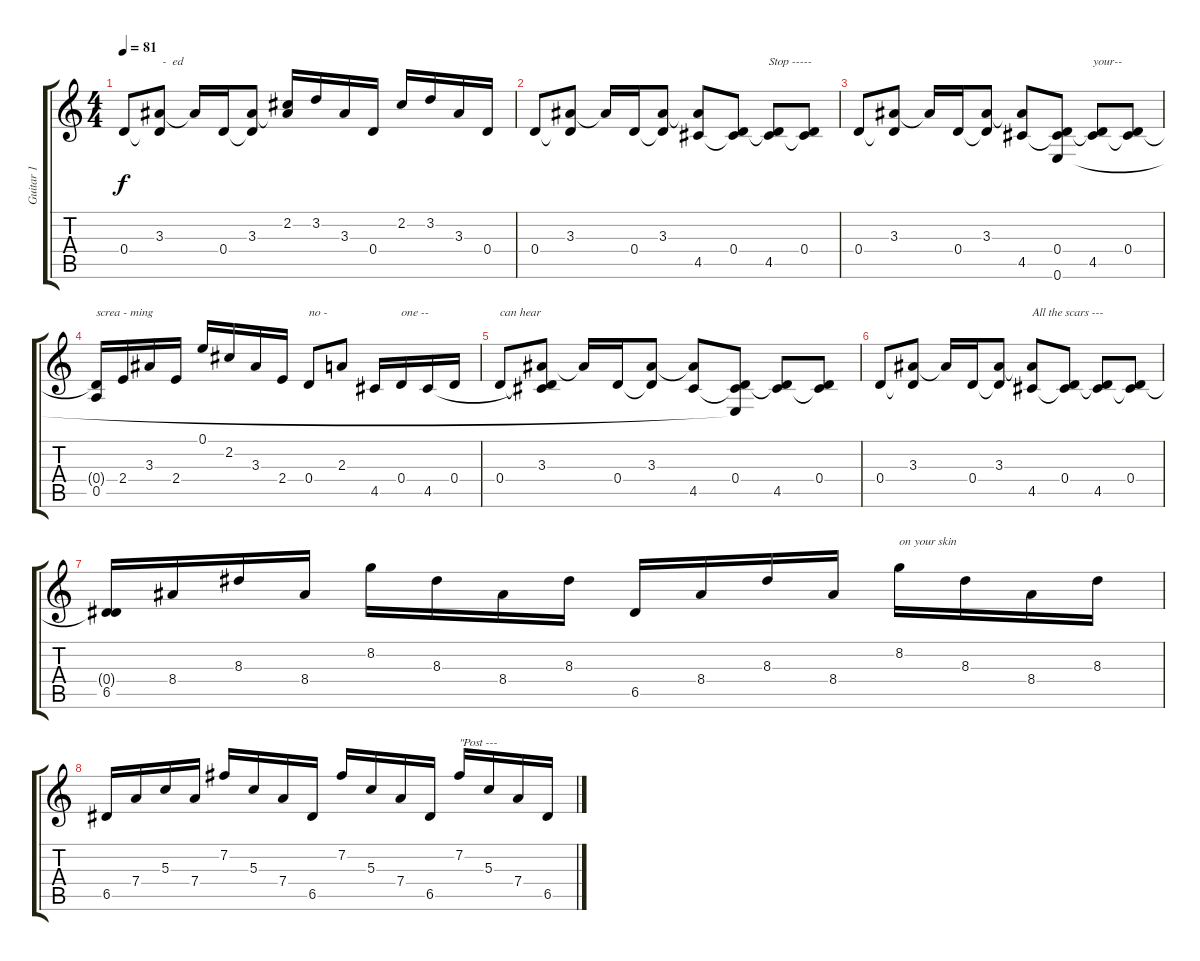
\track ("Guitar 1" "Guitar 1") {instrument acousticguitarnylon}
\staff {score tabs}
\tuning (E4 B3 G3 D3 A2 E2) {hide}
\ts (4 4)
\tempo 81
\clef g2
\ks c
0.4.8{dy f} (3.3 0.4{t}).8{txt " -  ed"} 3.3{t}.16 0.4.16 (3.3 0.4{t}).8 (2.2 3.3{t}).16 3.2.16 3.3.16 0.4.16 2.2.16 3.2.16 3.3.16 0.4.16 |
0.4.8 (3.3 0.4{t}).8 3.3{t}.16 0.4.16 (3.3 0.4{t}).8 (3.3{t} 4.5).8 (0.4 4.5{t}).8 (0.4{t} 4.5).8{txt "Stop -----"} (0.4 4.5{t}).8 |
0.4.8 (3.3 0.4{t}).8 3.3{t}.16 0.4.16 (3.3 0.4{t}).8 (3.3{t} 4.5).8 (0.4 4.5{t} 0.6).8 (0.4{t} 4.5).8{txt "your--"} (0.4 4.5{t}).8 |
(0.4{t} 0.5).16{txt "screa - ming"} 2.4.16 3.3.16 2.4.16 0.1.16 2.2.16 3.3.16 2.4.16 0.4.8{txt "no - "} 2.3.8 4.5.16 0.4.16{txt "one --"} 4.5.16 0.4.16 |
0.4.8{txt "can hear"} (3.3 0.4{t} 4.5{t}).8 3.3{t}.16 0.4.16 (3.3 0.4{t}).8 (3.3{t} 4.5).8 (0.4 4.5{t} 0.6{t}).8 (0.4{t} 4.5).8 (0.4 4.5{t}).8 |
0.4.8 (3.3 0.4{t}).8 3.3{t}.16 0.4.16 (3.3 0.4{t}).8 (3.3{t} 4.5).8{txt "All the scars ---"} (0.4 4.5{t}).8 (0.4{t} 4.5).8 (0.4 4.5{t}).8 |
(0.4{t} 6.5).16 8.4.16 8.3.16 8.4.16 8.2.16 8.3.16 8.4.16 8.3.16 6.5.16 8.4.16 8.3.16 8.4.16 8.2.16{txt "on your skin"} 8.3.16 8.4.16 8.3.16 |
6.5.16 7.4.16 5.3.16 7.4.16 7.2.16 5.3.16 7.4.16 6.5.16 7.2.16 5.3.16 7.4.16 6.5.16 7.2.16{txt "\"Post ---"} 5.3.16 7.4.16 6.5.16
